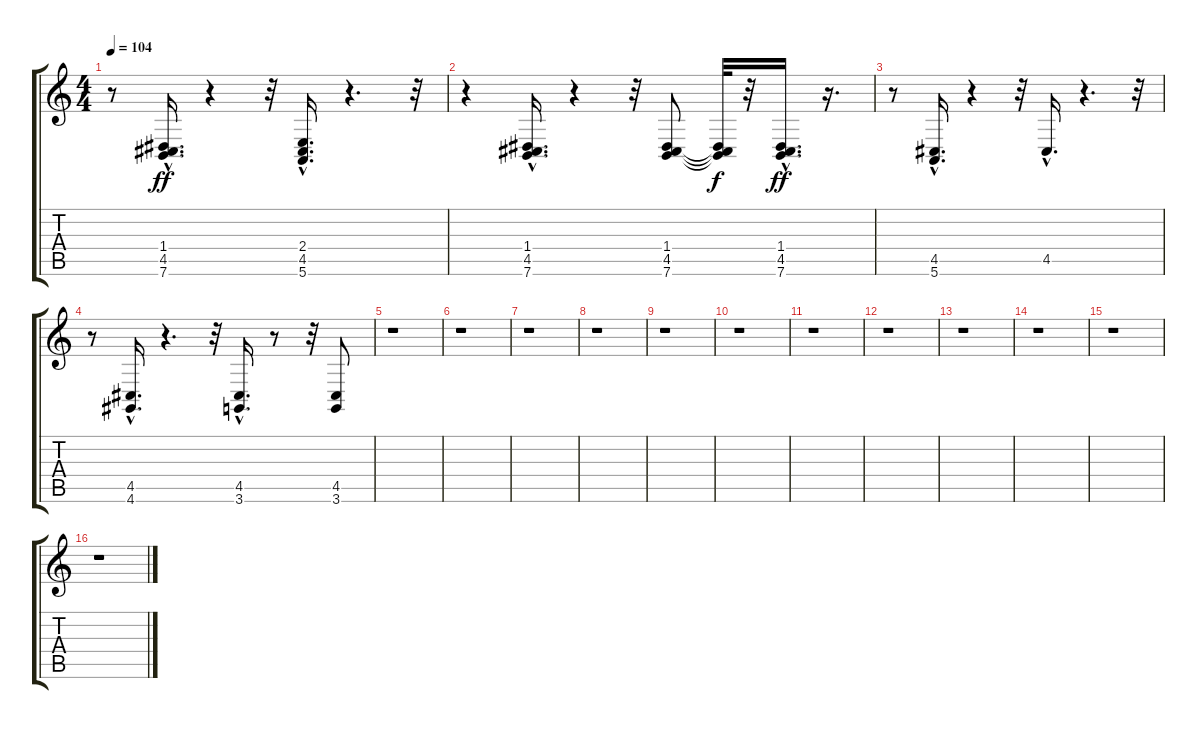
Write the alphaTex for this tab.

\track "" {instrument drawbarorgan}
\staff {score tabs}
\tuning (E4 B3 G3 D3 A2 E2) {hide}
\ts (4 4)
\tempo 104
\clef g2
\ks c
r.8{dy ff} (1.4{hac} 4.5{hac} 7.6{hac}).16{d} r.4 r.32 (2.4{hac} 4.5{hac} 5.6{hac}).16{d} r.4{d} r.32 |
r.4 (1.4{hac} 4.5{hac} 7.6{hac}).16{d} r.4 r.32 (1.4 4.5 7.6).8 (1.4{t} 4.5{t} 7.6{t}).32{dy f} r.32 (1.4{hac} 4.5{hac} 7.6{hac}).16{d dy ff} r.16{d} |
r.8 (4.5{hac} 5.6{hac}).16{d} r.4 r.32 4.5{hac}.16{d} r.4{d} r.32 |
r.8 (4.5{hac} 4.6{hac}).16{d} r.4{d} r.32 (4.5{hac} 3.6{hac}).16{d} r.8 r.32 (4.5 3.6).8 |
r.1 |
r.1 |
r.1 |
r.1 |
r.1 |
r.1 |
r.1 |
r.1 |
r.1 |
r.1 |
r.1 |
r.1
